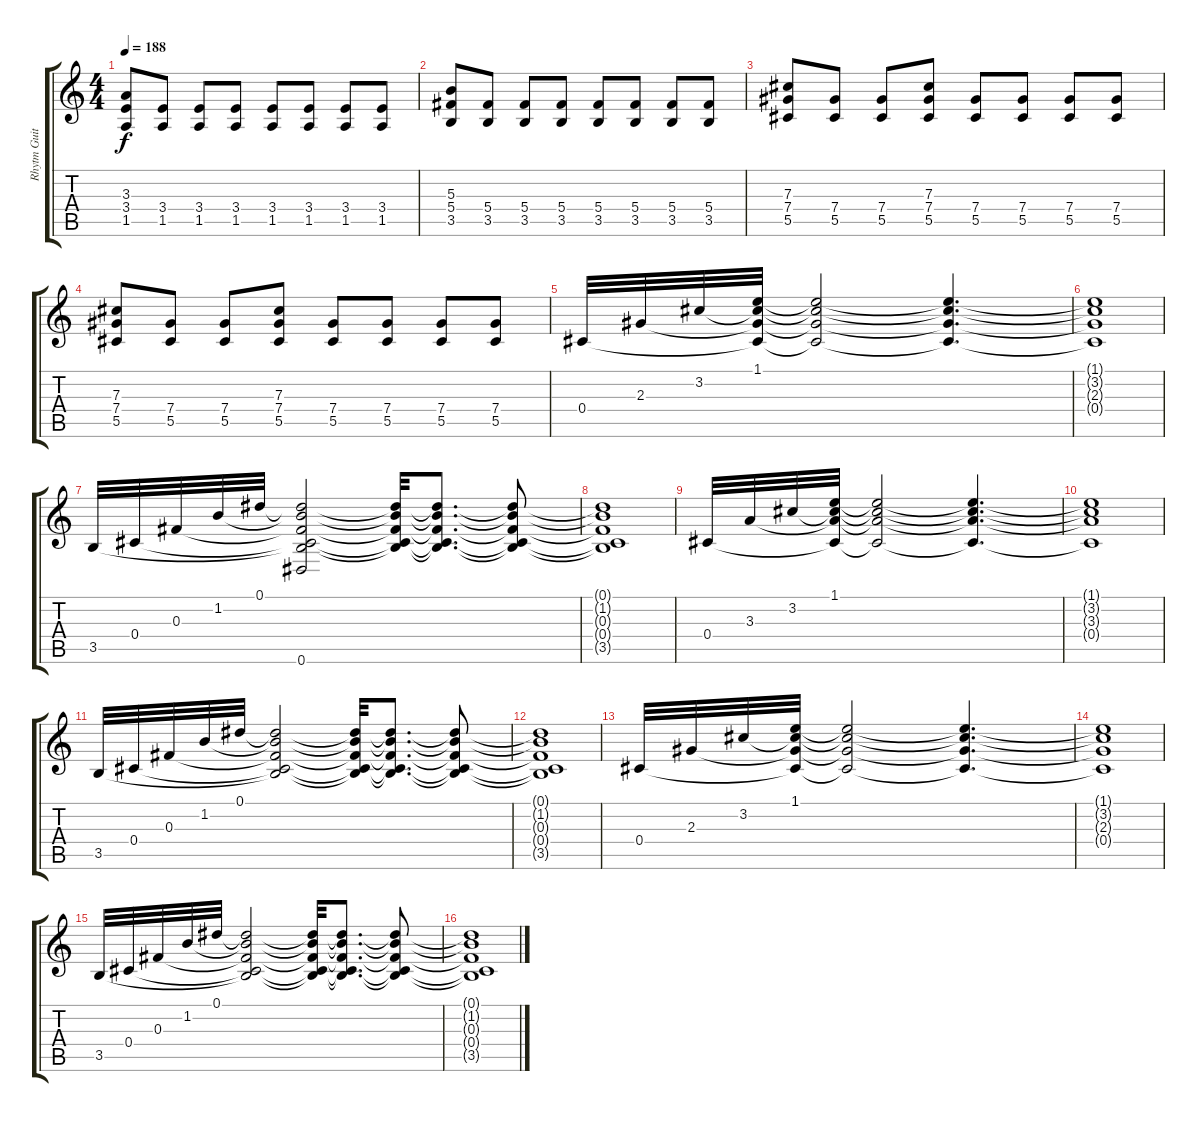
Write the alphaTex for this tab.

\track ("Rhytm Guitar" "Rhytm Guit") {instrument distortionguitar}
\staff {score tabs}
\tuning (Eb4 Bb3 Gb3 Db3 Ab2 Eb2) {hide}
\ts (4 4)
\tempo 188
\clef g2
\ks c
(3.3 3.4 1.5).8{dy f} (3.4 1.5).8 (3.4 1.5).8 (3.4 1.5).8 (3.4 1.5).8 (3.4 1.5).8 (3.4 1.5).8 (3.4 1.5).8 |
(5.3 5.4 3.5).8 (5.4 3.5).8 (5.4 3.5).8 (5.4 3.5).8 (5.4 3.5).8 (5.4 3.5).8 (5.4 3.5).8 (5.4 3.5).8 |
(7.3 7.4 5.5).8 (7.4 5.5).8 (7.4 5.5).8 (7.3 7.4 5.5).8 (7.4 5.5).8 (7.4 5.5).8 (7.4 5.5).8 (7.4 5.5).8 |
(7.3 7.4 5.5).8 (7.4 5.5).8 (7.4 5.5).8 (7.3 7.4 5.5).8 (7.4 5.5).8 (7.4 5.5).8 (7.4 5.5).8 (7.4 5.5).8 |
0.4.32{instrument electricguitarclean} 2.3.32 3.2.32 (1.1 3.2{t} 2.3{t} 0.4{t}).32 (1.1{t} 3.2{t} 2.3{t} 0.4{t}).2 (1.1{t} 3.2{t} 2.3{t} 0.4{t}).4{d} |
(1.1{t} 3.2{t} 2.3{t} 0.4{t}).1 |
3.5.32 0.4.32 0.3.32 1.2.32 0.1.32 (0.1{t} 1.2{t} 0.3{t} 0.4{t} 3.5{t} 0.6).2 (0.1{t} 1.2{t} 0.3{t} 0.4{t} 3.5{t}).32 (0.1{t} 1.2{t} 0.3{t} 0.4{t} 3.5{t}).8{d} (0.1{t} 1.2{t} 0.3{t} 0.4{t} 3.5{t}).8 |
(0.1{t} 1.2{t} 0.3{t} 0.4{t} 3.5{t}).1 |
0.4.32 3.3.32 3.2.32 (1.1 3.2{t} 3.3{t} 0.4{t}).32 (1.1{t} 3.2{t} 3.3{t} 0.4{t}).2 (1.1{t} 3.2{t} 3.3{t} 0.4{t}).4{d} |
(1.1{t} 3.2{t} 3.3{t} 0.4{t}).1 |
3.5.32 0.4.32 0.3.32 1.2.32 0.1.32 (0.1{t} 1.2{t} 0.3{t} 0.4{t} 3.5{t}).2 (0.1{t} 1.2{t} 0.3{t} 0.4{t} 3.5{t}).32 (0.1{t} 1.2{t} 0.3{t} 0.4{t} 3.5{t}).8{d} (0.1{t} 1.2{t} 0.3{t} 0.4{t} 3.5{t}).8 |
(0.1{t} 1.2{t} 0.3{t} 0.4{t} 3.5{t}).1 |
0.4.32 2.3.32 3.2.32 (1.1 3.2{t} 2.3{t} 0.4{t}).32 (1.1{t} 3.2{t} 2.3{t} 0.4{t}).2 (1.1{t} 3.2{t} 2.3{t} 0.4{t}).4{d} |
(1.1{t} 3.2{t} 2.3{t} 0.4{t}).1 |
3.5.32 0.4.32 0.3.32 1.2.32 0.1.32 (0.1{t} 1.2{t} 0.3{t} 0.4{t} 3.5{t}).2 (0.1{t} 1.2{t} 0.3{t} 0.4{t} 3.5{t}).32 (0.1{t} 1.2{t} 0.3{t} 0.4{t} 3.5{t}).8{d} (0.1{t} 1.2{t} 0.3{t} 0.4{t} 3.5{t}).8 |
(0.1{t} 1.2{t} 0.3{t} 0.4{t} 3.5{t}).1
